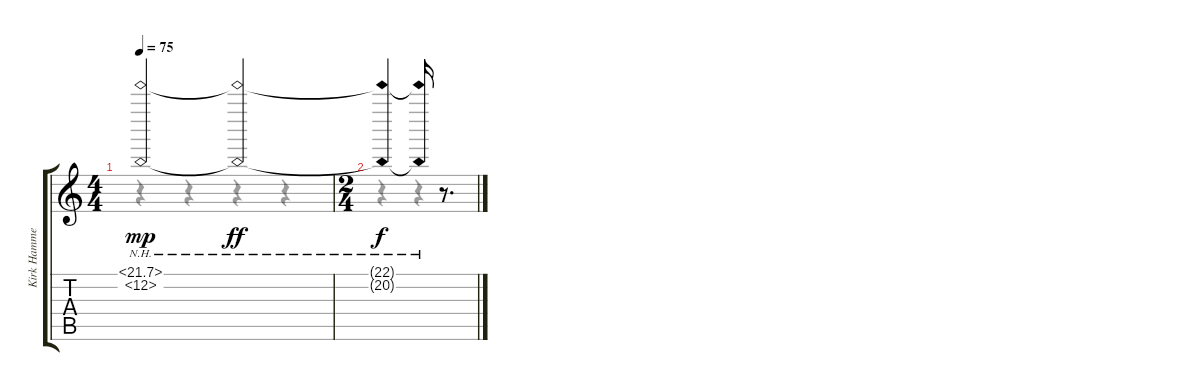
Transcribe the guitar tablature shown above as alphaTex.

\track ("Kirk Hammett Harmony 2" "Kirk Hamme") {instrument distortionguitar}
\staff {score tabs}
\tuning (E4 B3 G3 D3 A2 E2) {hide}
\voice
\ts (4 4)
\tempo 75
\clef g2
\ks c
(22.1{nh t} 20.2{nh t}).2{dy mp} (22.1{nh t} 20.2{nh t}).2{dy ff} |
\ts (2 4)
(22.1{nh t} 20.2{nh t}).4{dy f} (22.1{nh t} 20.2{nh t}).16 r.8{d}
\voice
\clef g2
\ottava regular
\simile none
\ks c
r.4{dy f} r.4 r.4 r.4 |
r.4 r.4
